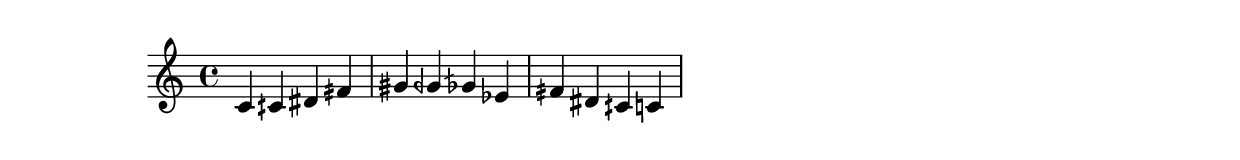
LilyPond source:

% DO NOT EDIT this file manually; it is automatically
% generated from Documentation/snippets/new
% Make any changes in Documentation/snippets/new/
% and then run scripts/auxiliar/makelsr.py
%
% This file is in the public domain.
%% Note: this file works from version 2.14.0
\version "2.14.0"

\header {
%% Translation of GIT committish: 2d548a99cb9dba80f2ff035582009477cd37eceb
  texidoces = "
El «Makam» es un tipo de melodía de Turquía que
utiliza alteraciones microtonales de 1/9 de tono.  Consulte el
archivo de inicio @file{makam.ly} (véase el 'Manual de
aprendizaje @version{}, 4.6.3 Otras fuentes de información' para
averiguar la situación de este archivo) para ver detalles de los
nombres de las notas y las alteraciones.

"
  doctitlees = "Ejemplo de «Makam»"



%% Translation of GIT committish: 0a868be38a775ecb1ef935b079000cebbc64de40
  texidocde = "
Makam ist eine türkische Melodie, in der 1/9-Tonabstände
eingesetzt werden.  Sehen Sie sich die Initialisierungsdatei
@file{makam.ly} für weiter Information zu Tonhöhenbezeichnungen
und Alterationen an (siehe
Handbuch zum Lernen @version{}, 4.6.3 Weitere Information zu
Hinweisen, wo diese Datei gespeichert ist)."

  doctitlede = "Makam-Beispiel"

%% Translation of GIT committish: 4ab2514496ac3d88a9f3121a76f890c97cedcf4e
  texidocfr = "
Le « makam » est une forme de mélodie turque qui utilise des altérations
d'un neuvième de ton.  Consultez le fichier d'initialisation
@file{makam.ly} pour plus de détails sur les hauteurs et altérations
utilisées (voir le chapitre 4.6.3 - Autres sources d'information du
manuel d'initiation pour le localiser).

"
  doctitlefr = "Exemple de musique « Makam »"

  lsrtags = "pitches, world-music"
  texidoc = "
Makam is a type of melody from Turkey using 1/9th-tone microtonal
alterations.  Consult the initialization file @samp{ly/makam.ly} for
details of pitch names and alterations.

"
  doctitle = "Makam example"
} % begin verbatim


% Initialize makam settings
\include "makam.ly"

\relative c' {
  \set Staff.keySignature = #`((6 . ,(- KOMA)) (3 . ,BAKIYE))
  c4 cc db fk
  gbm4 gfc gfb efk
  fk4 db cc c
}
